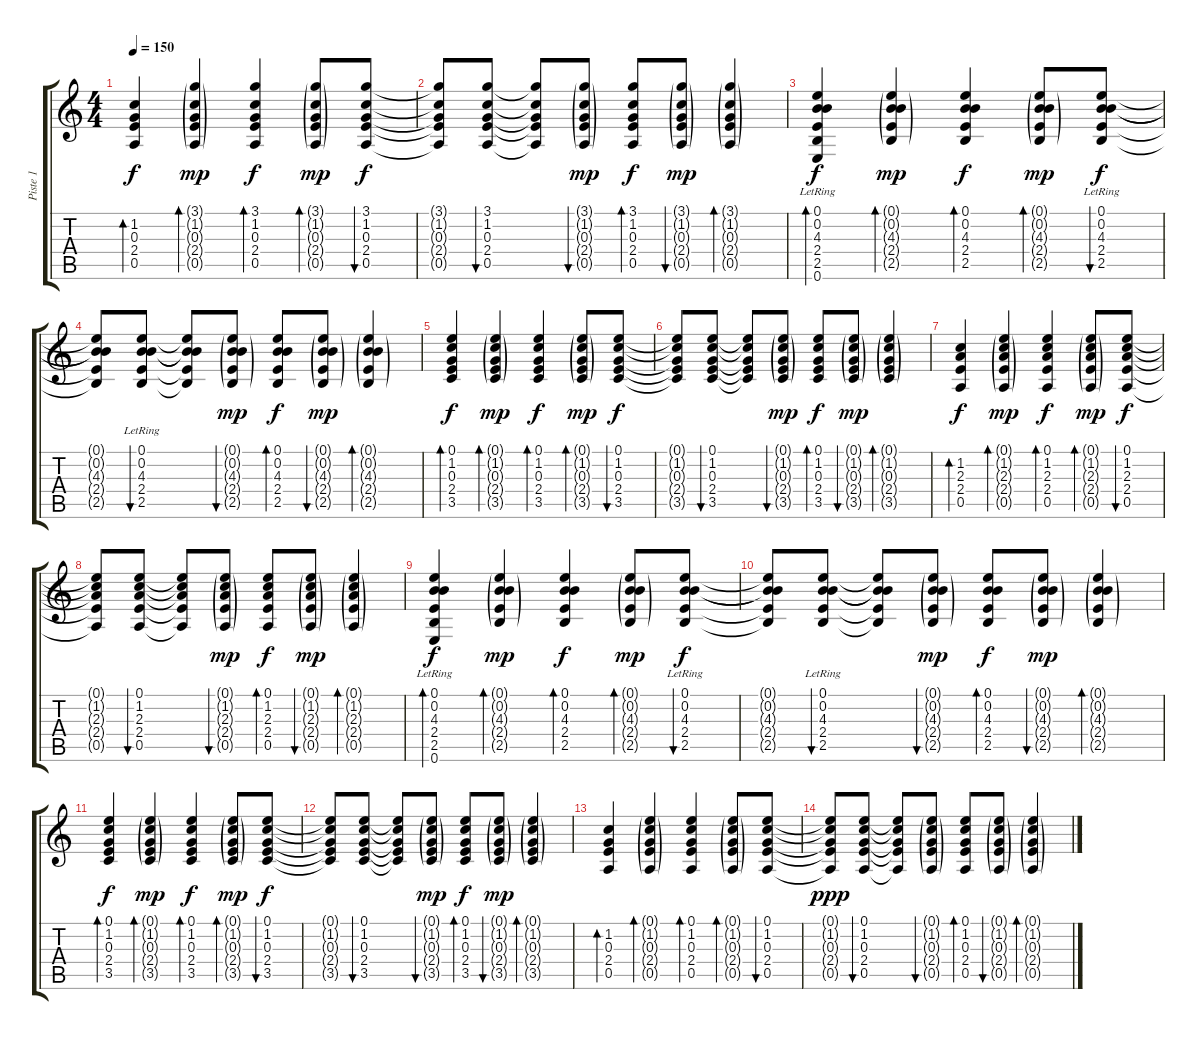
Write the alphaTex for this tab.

\track ("Piste 1" "Piste 1") {instrument acousticguitarnylon}
\staff {score tabs}
\tuning (E4 B3 G3 D3 A2 E2) {hide}
\ts (4 4)
\tempo 150
\clef g2
\ks c
(1.2 0.3 2.4 0.5).4{bd 60 dy f} (3.1{g} 1.2{g} 0.3{g} 2.4{g} 0.5{g}).4{bd 60 dy mp} (3.1 1.2 0.3 2.4 0.5).4{bd 60 dy f} (3.1{g} 1.2{g} 0.3{g} 2.4{g} 0.5{g}).8{bd 60 dy mp} (3.1 1.2 0.3 2.4 0.5).8{bu 60 dy f} |
(3.1{t} 1.2{t} 0.3{t} 2.4{t} 0.5{t}).8 (3.1 1.2 0.3 2.4 0.5).8{bu 60} (3.1{t} 1.2{t} 0.3{t} 2.4{t} 0.5{t}).8 (3.1{g} 1.2{g} 0.3{g} 2.4{g} 0.5{g}).8{bu 60 dy mp} (3.1 1.2 0.3 2.4 0.5).8{bd 60 dy f} (3.1{g} 1.2{g} 0.3{g} 2.4{g} 0.5{g}).8{bu 60 dy mp} (3.1{g} 1.2{g} 0.3{g} 2.4{g} 0.5{g}).4{bd 30} |
(0.1{lr} 0.2{lr} 4.3{lr} 2.4{lr} 2.5{lr} 0.6{lr}).4{bd 60 dy f} (0.1{g} 0.2{g} 4.3{g} 2.4{g} 2.5{g}).4{bd 60 dy mp} (0.1 0.2 4.3 2.4 2.5).4{bd 60 dy f} (0.1{g} 0.2{g} 4.3{g} 2.4{g} 2.5{g}).8{bd 60 dy mp} (0.1{lr} 0.2{lr} 4.3{lr} 2.4{lr} 2.5{lr}).8{bu 60 dy f} |
(0.1{t} 0.2{t} 4.3{t} 2.4{t} 2.5{t}).8 (0.1{lr} 0.2{lr} 4.3{lr} 2.4{lr} 2.5{lr}).8{bu 60} (0.1{t} 0.2{t} 4.3{t} 2.4{t} 2.5{t}).8 (0.1{g} 0.2{g} 4.3{g} 2.4{g} 2.5{g}).8{bu 60 dy mp} (0.1 0.2 4.3 2.4 2.5).8{bd 60 dy f} (0.1{g} 0.2{g} 4.3{g} 2.4{g} 2.5{g}).8{bu 60 dy mp} (0.1{g} 0.2{g} 4.3{g} 2.4{g} 2.5{g}).4{bd 30} |
(0.1 1.2 0.3 2.4 3.5).4{bd 60 dy f} (0.1{g} 1.2{g} 0.3{g} 2.4{g} 3.5{g}).4{bd 60 dy mp} (0.1 1.2 0.3 2.4 3.5).4{bd 60 dy f} (0.1{g} 1.2{g} 0.3{g} 2.4{g} 3.5{g}).8{bd 60 dy mp} (0.1 1.2 0.3 2.4 3.5).8{bu 60 dy f} |
(0.1{t} 1.2{t} 0.3{t} 2.4{t} 3.5{t}).8 (0.1 1.2 0.3 2.4 3.5).8{bu 60} (0.1{t} 1.2{t} 0.3{t} 2.4{t} 3.5{t}).8 (0.1{g} 1.2{g} 0.3{g} 2.4{g} 3.5{g}).8{bu 60 dy mp} (0.1 1.2 0.3 2.4 3.5).8{bd 60 dy f} (0.1{g} 1.2{g} 0.3{g} 2.4{g} 3.5{g}).8{bu 60 dy mp} (0.1{g} 1.2{g} 0.3{g} 2.4{g} 3.5{g}).4{bd 30} |
(1.2 2.3 2.4 0.5).4{bd 60 dy f} (0.1{g} 1.2{g} 2.3{g} 2.4{g} 0.5{g}).4{bd 60 dy mp} (0.1 1.2 2.3 2.4 0.5).4{bd 60 dy f} (0.1{g} 1.2{g} 2.3{g} 2.4{g} 0.5{g}).8{bd 60 dy mp} (0.1 1.2 2.3 2.4 0.5).8{bu 60 dy f} |
(0.1{t} 1.2{t} 2.3{t} 2.4{t} 0.5{t}).8 (0.1 1.2 2.3 2.4 0.5).8{bu 60} (0.1{t} 1.2{t} 2.3{t} 2.4{t} 0.5{t}).8 (0.1{g} 1.2{g} 2.3{g} 2.4{g} 0.5{g}).8{bu 60 dy mp} (0.1 1.2 2.3 2.4 0.5).8{bd 60 dy f} (0.1{g} 1.2{g} 2.3{g} 2.4{g} 0.5{g}).8{bu 60 dy mp} (0.1{g} 1.2{g} 2.3{g} 2.4{g} 0.5{g}).4{bd 30} |
(0.1{lr} 0.2{lr} 4.3{lr} 2.4{lr} 2.5{lr} 0.6{lr}).4{bd 60 dy f} (0.1{g} 0.2{g} 4.3{g} 2.4{g} 2.5{g}).4{bd 60 dy mp} (0.1 0.2 4.3 2.4 2.5).4{bd 60 dy f} (0.1{g} 0.2{g} 4.3{g} 2.4{g} 2.5{g}).8{bd 60 dy mp} (0.1{lr} 0.2{lr} 4.3{lr} 2.4{lr} 2.5{lr}).8{bu 60 dy f} |
(0.1{t} 0.2{t} 4.3{t} 2.4{t} 2.5{t}).8 (0.1{lr} 0.2{lr} 4.3{lr} 2.4{lr} 2.5{lr}).8{bu 60} (0.1{t} 0.2{t} 4.3{t} 2.4{t} 2.5{t}).8 (0.1{g} 0.2{g} 4.3{g} 2.4{g} 2.5{g}).8{bu 60 dy mp} (0.1 0.2 4.3 2.4 2.5).8{bd 60 dy f} (0.1{g} 0.2{g} 4.3{g} 2.4{g} 2.5{g}).8{bu 60 dy mp} (0.1{g} 0.2{g} 4.3{g} 2.4{g} 2.5{g}).4{bd 30} |
(0.1 1.2 0.3 2.4 3.5).4{bd 60 dy f} (0.1{g} 1.2{g} 0.3{g} 2.4{g} 3.5{g}).4{bd 60 dy mp} (0.1 1.2 0.3 2.4 3.5).4{bd 60 dy f} (0.1{g} 1.2{g} 0.3{g} 2.4{g} 3.5{g}).8{bd 60 dy mp} (0.1 1.2 0.3 2.4 3.5).8{bu 60 dy f} |
(0.1{t} 1.2{t} 0.3{t} 2.4{t} 3.5{t}).8 (0.1 1.2 0.3 2.4 3.5).8{bu 60} (0.1{t} 1.2{t} 0.3{t} 2.4{t} 3.5{t}).8 (0.1{g} 1.2{g} 0.3{g} 2.4{g} 3.5{g}).8{bu 60 dy mp} (0.1 1.2 0.3 2.4 3.5).8{bd 60 dy f} (0.1{g} 1.2{g} 0.3{g} 2.4{g} 3.5{g}).8{bu 60 dy mp} (0.1{g} 1.2{g} 0.3{g} 2.4{g} 3.5{g}).4{bd 30} |
(1.2 0.3 2.4 0.5).4{bd 60} (0.1{g} 1.2{g} 0.3{g} 2.4{g} 0.5{g}).4{bd 60} (0.1 1.2 0.3 2.4 0.5).4{bd 60} (0.1{g} 1.2{g} 0.3{g} 2.4{g} 0.5{g}).8{bd 60} (0.1 1.2 0.3 2.4 0.5).8{bu 60} |
(0.1{t} 1.2{t} 0.3{t} 2.4{t} 0.5{t}).8{dy ppp} (0.1 1.2 0.3 2.4 0.5).8{bu 60} (0.1{t} 1.2{t} 0.3{t} 2.4{t} 0.5{t}).8 (0.1{g} 1.2{g} 0.3{g} 2.4{g} 0.5{g}).8{bu 60} (0.1 1.2 0.3 2.4 0.5).8{bd 60} (0.1{g} 1.2{g} 0.3{g} 2.4{g} 0.5{g}).8{bu 60} (0.1{g} 1.2{g} 0.3{g} 2.4{g} 0.5{g}).4{bd 30}
